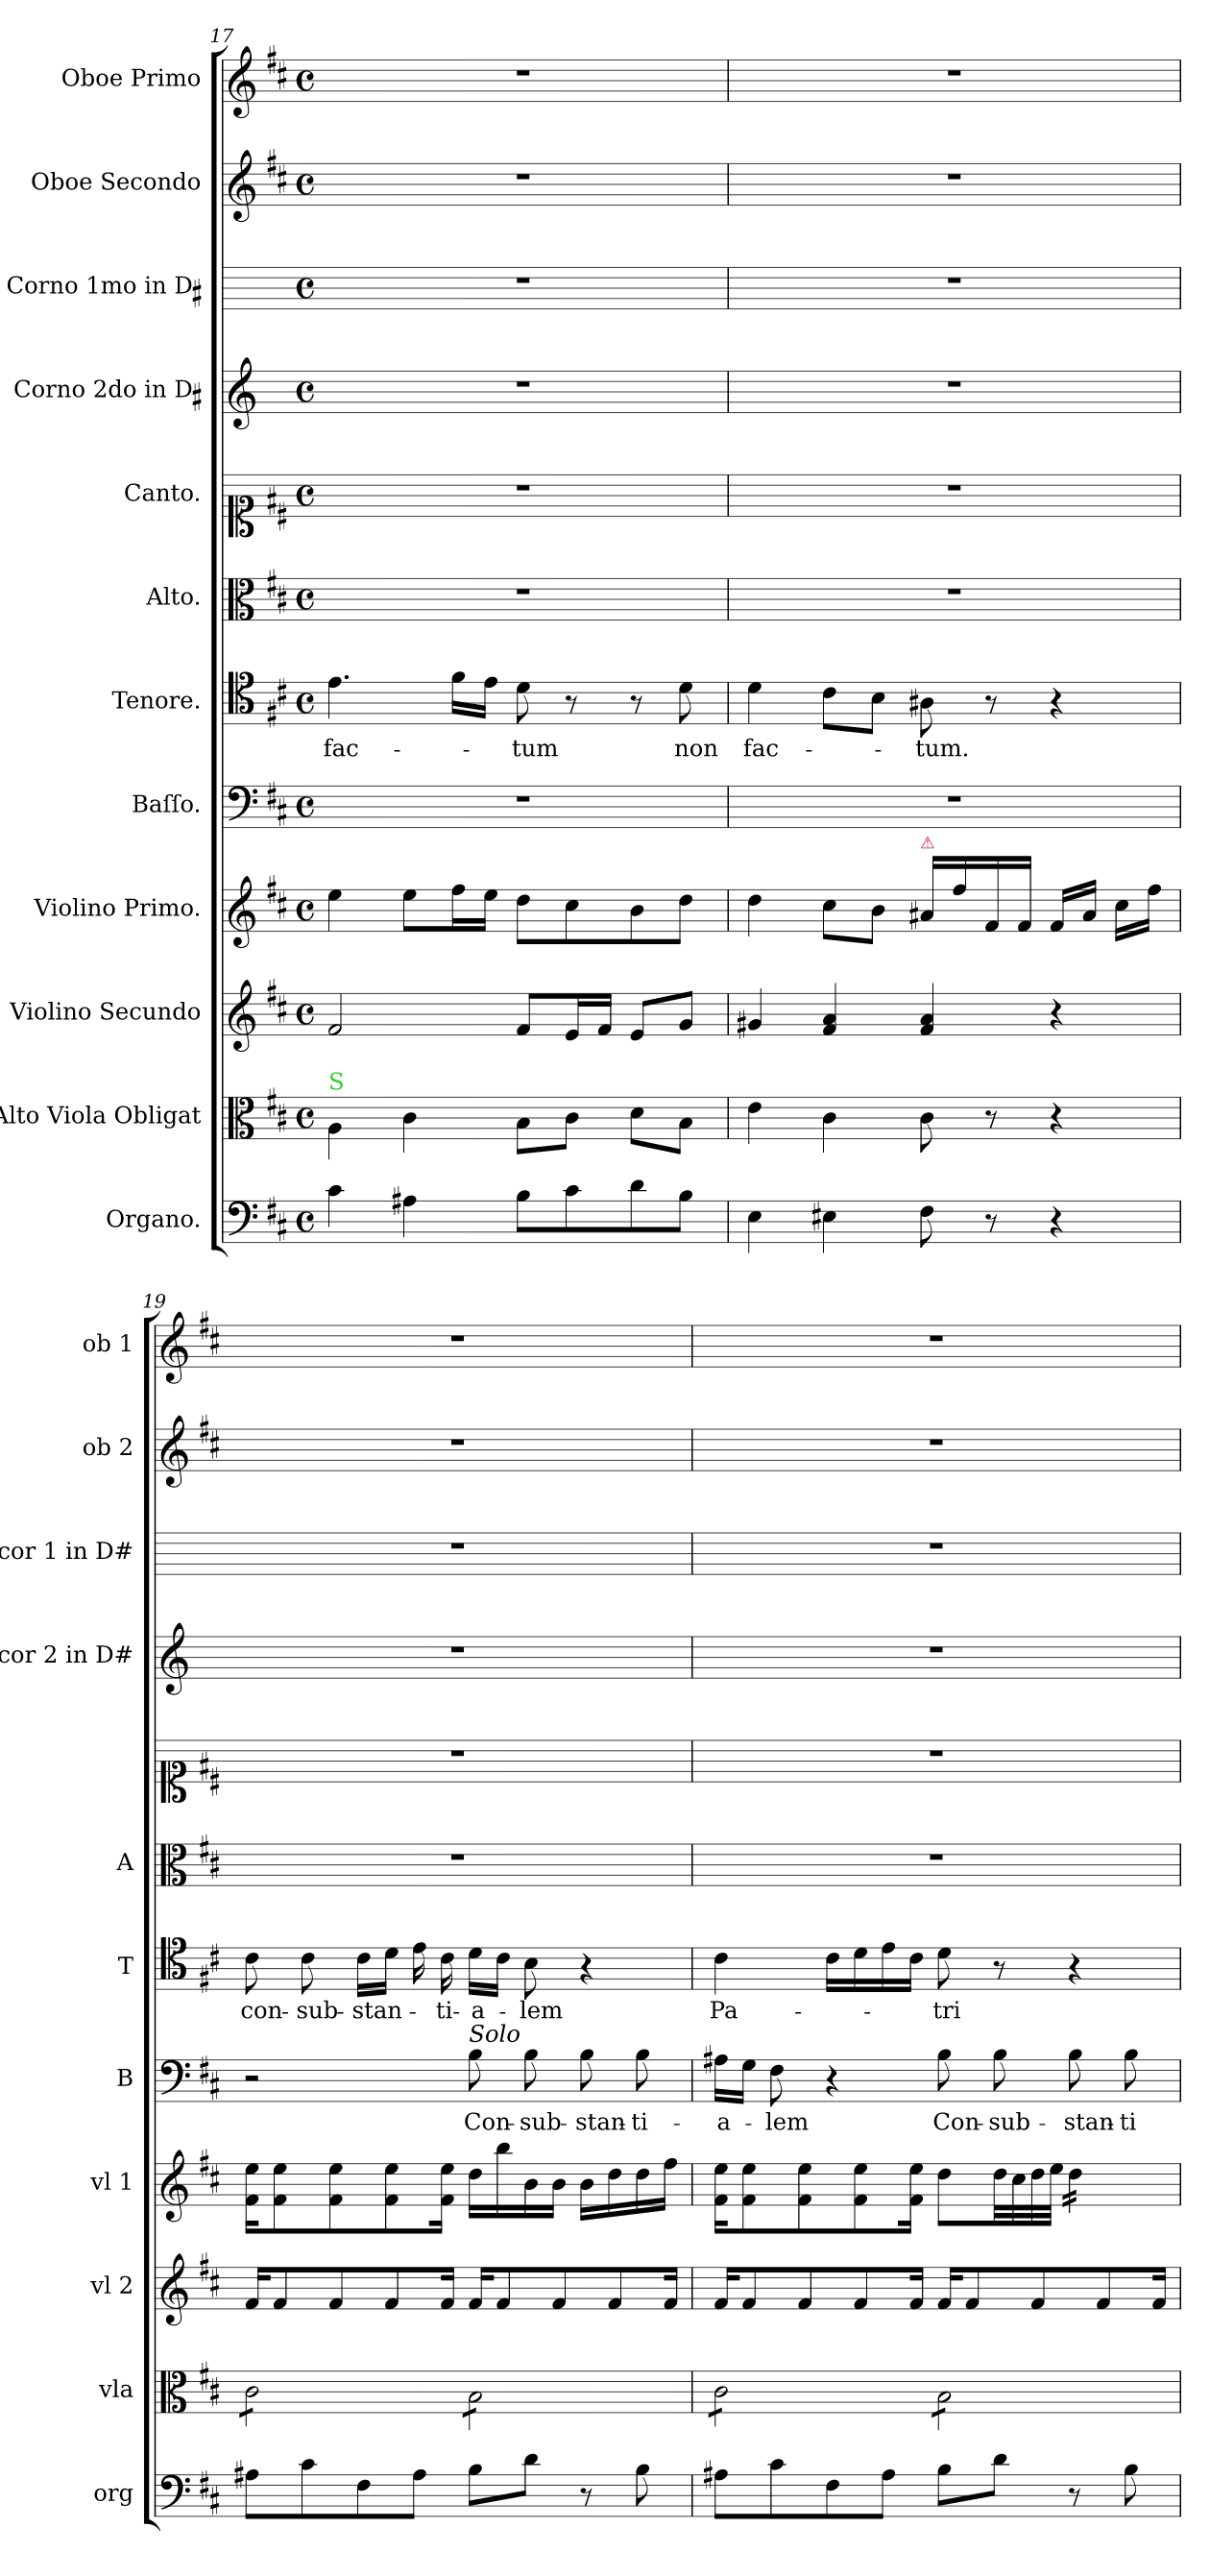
**kern	**kern	**kern	**kern	**kern	**text	**kern	**text	**kern	**kern	**kern	**kern	**kern	**kern
*part12	*part11	*part10	*part9	*part8	*part8	*part7	*part7	*part6	*part5	*part4	*part3	*part2	*part1
*staff12	*staff11	*staff10	*staff9	*staff8	*staff8	*staff7	*staff7	*staff6	*staff5	*staff4	*staff3	*staff2	*staff1
*I"Organo.	*I"Alto Viola Obligat	*I"Violino Secundo	*I"Violino Primo.	*I"Baſſo.	*	*I"Tenore.	*	*I"Alto.	*I"Canto.	*I"Corno 2do in D#	*I"Corno 1mo in D#	*I"Oboe Secondo	*I"Oboe Primo
*I'org	*I'vla	*I'vl 2	*I'vl 1	*I'B	*	*I'T	*	*I'A	*	*I'cor 2 in D#	*I'cor 1 in D#	*I'ob 2	*I'ob 1
*clefF4	*clefC3	*clefG2	*clefG2	*clefF4	*	*clefC4	*	*clefC3	*clefC1	*clefG2	*	*clefG2	*clefG2
*	*	*	*	*	*	*	*	*	*	*ITrd-1c-2	*ITrd-1c-2	*	*
*k[f#c#]	*k[f#c#]	*k[f#c#]	*k[f#c#]	*k[f#c#]	*	*k[f#c#]	*	*k[f#c#]	*k[f#c#]	*k[f#c#]	*k[f#c#]	*k[f#c#]	*k[f#c#]
*D:	*D:	*D:	*D:	*D:	*	*D:	*	*D:	*D:	*	*	*D:	*D:
*M4/4	*M4/4	*M4/4	*M4/4	*M4/4	*	*M4/4	*	*M4/4	*M4/4	*M4/4	*M4/4	*M4/4	*M4/4
*met(c)	*met(c)	*met(c)	*met(c)	*met(c)	*	*met(c)	*	*met(c)	*met(c)	*met(c)	*met(c)	*met(c)	*met(c)
=17	=17	=17	=17	=17	=17	=17	=17	=17	=17	=17	=17	=17	=17
!	!LO:TX:a:color=limegreen:t=S	!	!	!	!	!	!	!	!	!	!	!	!
4c#\	4A\	2f#/	4ee\	1r	.	4.e\	fac-	1r	1r	1r	1r	1r	1r
4A#X\	4c#\	.	8ee\L	.	.	.	.	.	.	.	.	.	.
.	.	.	16ff#\L	.	.	16f#\LL	.	.	.	.	.	.	.
.	.	.	16ee\JJ	.	.	16e\JJ	.	.	.	.	.	.	.
8B\L	8B\L	8f#/L	8dd\L	.	.	8d\	-tum	.	.	.	.	.	.
8c#\	8c#\J	16e/L	8cc#\	.	.	8r	.	.	.	.	.	.	.
.	.	16f#/JJ	.	.	.	.	.	.	.	.	.	.	.
8d\	8d\L	8e/L	8b\	.	.	8r	.	.	.	.	.	.	.
8B\J	8B\J	8g/J	8dd\J	.	.	8d\	non	.	.	.	.	.	.
=18	=18	=18	=18	=18	=18	=18	=18	=18	=18	=18	=18	=18	=18
4E\	4e\	4g#X/	4dd\	1r	.	4d\	fac-	1r	1r	1r	1r	1r	1r
4E#X\	4c#\	4f#/ 4a/	8cc#\L	.	.	8c#\L	.	.	.	.	.	.	.
.	.	.	8b\J	.	.	8B\J	.	.	.	.	.	.	.
!	!	!	!LO:TX:a:color=crimson:t=⚠	!	!	!	!	!	!	!	!	!	!
8F#\	8c#\	4f#/ 4a/	16a#X\LL	.	.	8A#X\	-tum.	.	.	.	.	.	.
.	.	.	16ff#\	.	.	.	.	.	.	.	.	.	.
8r	8r	.	16f#/	.	.	8r	.	.	.	.	.	.	.
.	.	.	16f#/JJ	.	.	.	.	.	.	.	.	.	.
4r	4r	4r	16f#/LL	.	.	4r	.	.	.	.	.	.	.
.	.	.	16a#/JJ	.	.	.	.	.	.	.	.	.	.
.	.	.	16cc#\LL	.	.	.	.	.	.	.	.	.	.
.	.	.	16ff#\JJ	.	.	.	.	.	.	.	.	.	.
=19	=19	=19	=19	=19	=19	=19	=19	=19	=19	=19	=19	=19	=19
*	*tremolo	*	*	*	*	*	*	*	*	*	*	*	*
8A#X\L	8c#\L	16f#/KL	16f#\ 16ee\KL	2r	.	8c#\	con-	1r	1r	1r	1r	1r	1r
.	.	8f#/	8f#\ 8ee\	.	.	.	.	.	.	.	.	.	.
8c#\	8c#\	.	.	.	.	8c#\	-sub-	.	.	.	.	.	.
.	.	8f#/	8f#\ 8ee\	.	.	.	.	.	.	.	.	.	.
8F#\	8c#\	.	.	.	.	16c#\LL	-stan-	.	.	.	.	.	.
.	.	8f#/	8f#\ 8ee\	.	.	16d\JJ	.	.	.	.	.	.	.
8A#\J	8c#\J	.	.	.	.	16e\	.	.	.	.	.	.	.
.	.	16f#/Jk	16f#\ 16ee\Jk	.	.	16c#\	-ti-	.	.	.	.	.	.
!	!	!	!	!LO:TX:a:i:t=Solo	!	!	!	!	!	!	!	!	!
8B\L	8B\L	16f#/KL	16dd\LL	8B\	Con-	16d\LL	-a-	.	.	.	.	.	.
.	.	8f#/	16bb\	.	.	16c#\JJ	.	.	.	.	.	.	.
8d\J	8B\	.	16b\	8B\	-sub-	8B\	-lem	.	.	.	.	.	.
.	.	8f#/	16b\JJ	.	.	.	.	.	.	.	.	.	.
8r	8B\	.	16b\LL	8B\	-stan-	4r	.	.	.	.	.	.	.
.	.	8f#/	16dd\	.	.	.	.	.	.	.	.	.	.
8B\	8B\J	.	16dd\	8B\	-ti-	.	.	.	.	.	.	.	.
.	.	16f#/Jk	16ff#\JJ	.	.	.	.	.	.	.	.	.	.
=20	=20	=20	=20	=20	=20	=20	=20	=20	=20	=20	=20	=20	=20
8A#X\L	8c#\L	16f#/KL	16f#\ 16ee\KL	16A#X\LL	-a-	4c#\	Pa-	1r	1r	1r	1r	1r	1r
.	.	8f#/	8f#\ 8ee\	16G\JJ	.	.	.	.	.	.	.	.	.
8c#\	8c#\	.	.	8F#\	-lem	.	.	.	.	.	.	.	.
.	.	8f#/	8f#\ 8ee\	.	.	.	.	.	.	.	.	.	.
8F#\	8c#\	.	.	4r	.	16c#\LL	.	.	.	.	.	.	.
.	.	8f#/	8f#\ 8ee\	.	.	16d\	.	.	.	.	.	.	.
8A#\J	8c#\J	.	.	.	.	16e\	.	.	.	.	.	.	.
.	.	16f#/Jk	16f#\ 16ee\Jk	.	.	16c#\JJ	.	.	.	.	.	.	.
8B\L	8B\L	16f#/KL	8dd\L	8B\	Con-	8d\	-tri	.	.	.	.	.	.
.	.	8f#/	.	.	.	.	.	.	.	.	.	.	.
8d\J	8B\	.	32dd\LL	8B\	-sub-	8r	.	.	.	.	.	.	.
.	.	.	32cc#\	.	.	.	.	.	.	.	.	.	.
.	.	8f#/	32dd\	.	.	.	.	.	.	.	.	.	.
.	.	.	32ee\JJJ	.	.	.	.	.	.	.	.	.	.
*	*	*	*tremolo	*	*	*	*	*	*	*	*	*	*
8r	8B\	.	16dd\LL	8B\	-stan-	4r	.	.	.	.	.	.	.
.	.	8f#/	16dd\	.	.	.	.	.	.	.	.	.	.
8B\	8B\J	.	16dd\	8B\	-ti-	.	.	.	.	.	.	.	.
*	*Xtremolo	*	*	*	*	*	*	*	*	*	*	*	*
.	.	16f#/Jk	16dd\JJ	.	.	.	.	.	.	.	.	.	.
*	*	*	*Xtremolo	*	*	*	*	*	*	*	*	*	*
=	=	=	=	=	=	=	=	=	=	=	=	=	=
*-	*-	*-	*-	*-	*-	*-	*-	*-	*-	*-	*-	*-	*-
